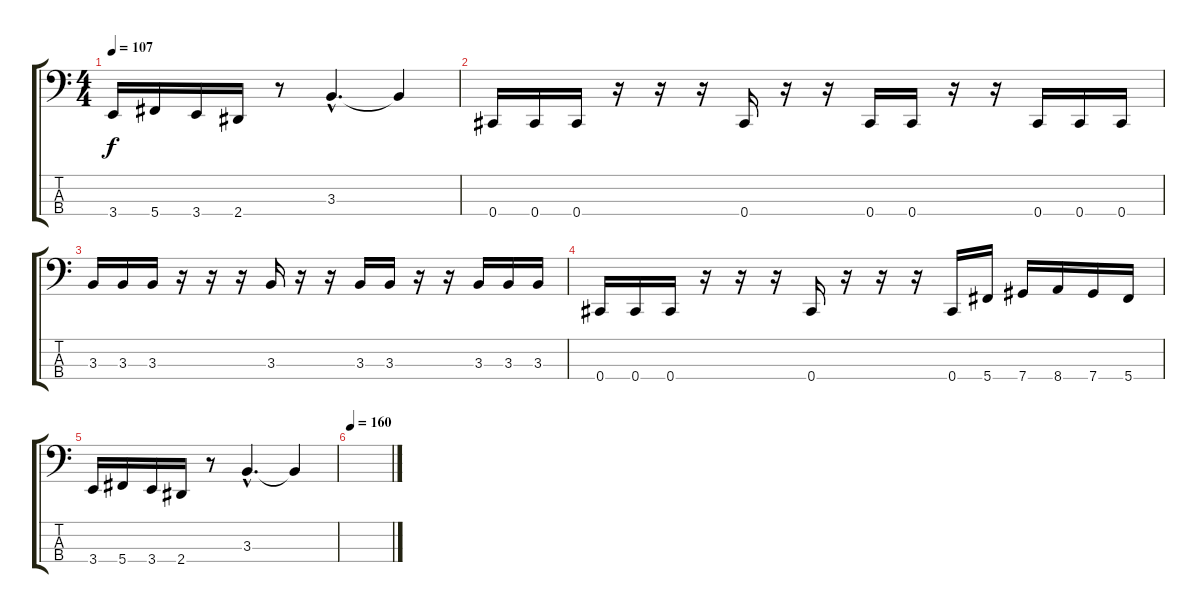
\track "" {instrument electricbassfinger}
\staff {score tabs}
\tuning (Gb2 Db2 Ab1 Db1) {hide}
\ts (4 4)
\tempo 107
\clef f4
\ks c
3.4.16{dy f} 5.4.16 3.4.16 2.4.16 r.8 3.3{hac}.4{d} 3.3{t}.4 |
0.4.16 0.4.16 0.4.16 r.16 r.16 r.16 0.4.16 r.16 r.16 0.4.16 0.4.16 r.16 r.16 0.4.16 0.4.16 0.4.16 |
3.3.16 3.3.16 3.3.16 r.16 r.16 r.16 3.3.16 r.16 r.16 3.3.16 3.3.16 r.16 r.16 3.3.16 3.3.16 3.3.16 |
0.4.16 0.4.16 0.4.16 r.16 r.16 r.16 0.4.16 r.16 r.16 r.16 0.4.16 5.4.16 7.4.16 8.4.16 7.4.16 5.4.16 |
3.4.16 5.4.16 3.4.16 2.4.16 r.8 3.3{hac}.4{d} 3.3{t}.4 |
\tempo 160
